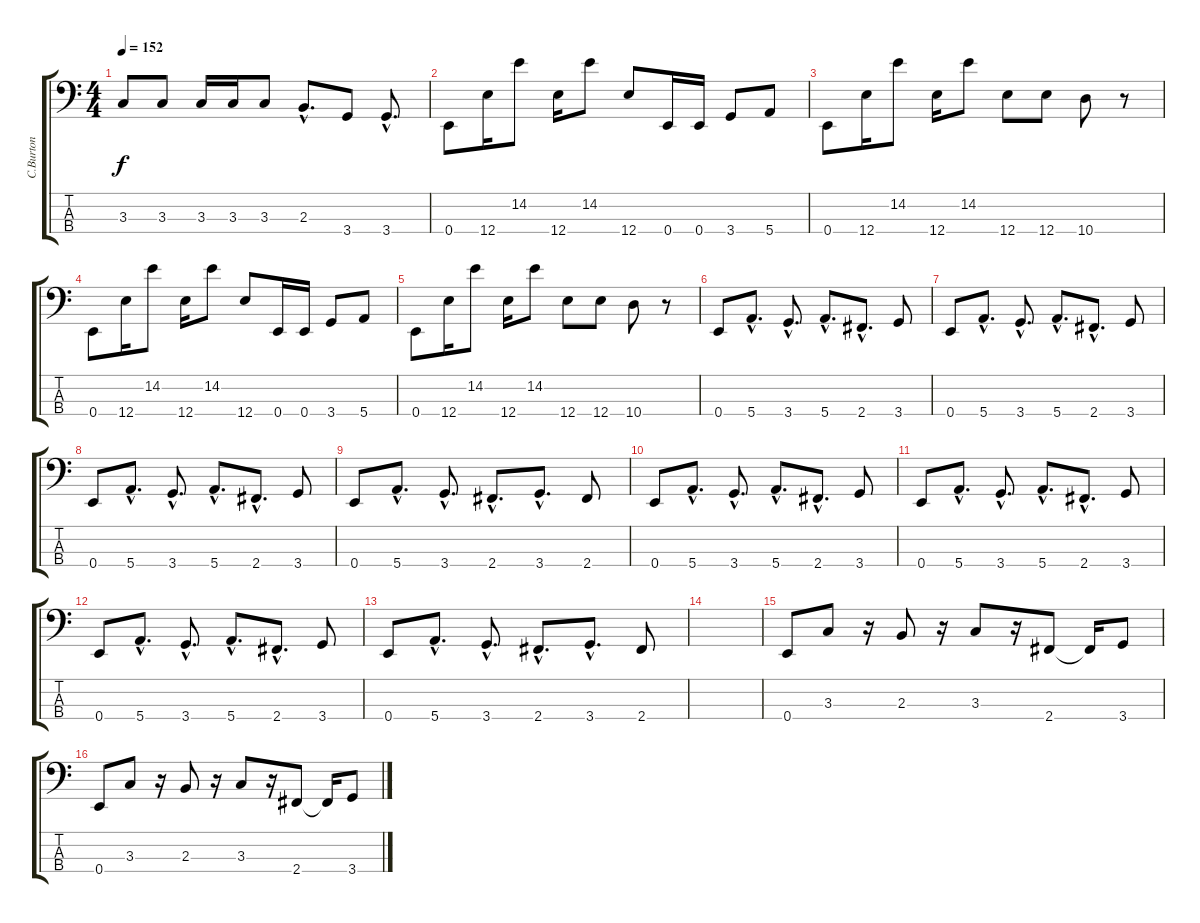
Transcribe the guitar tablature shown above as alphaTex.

\track ("C.Burton" "C.Burton") {instrument electricbassfinger}
\staff {score tabs}
\tuning (G2 D2 A1 E1) {hide}
\ts (4 4)
\tempo 152
\clef f4
\ks c
3.3.8{dy f} 3.3.8 3.3.16 3.3.16 3.3.8 2.3{hac}.8{d} 3.4.8 3.4{hac}.8{d} |
0.4.8 12.4.16 14.2.8 12.4.16 14.2.8 12.4.8 0.4.16 0.4.16 3.4.8 5.4.8 |
0.4.8 12.4.16 14.2.8 12.4.16 14.2.8 12.4.8 12.4.8 10.4.8 r.8 |
0.4.8 12.4.16 14.2.8 12.4.16 14.2.8 12.4.8 0.4.16 0.4.16 3.4.8 5.4.8 |
0.4.8 12.4.16 14.2.8 12.4.16 14.2.8 12.4.8 12.4.8 10.4.8 r.8 |
0.4.8 5.4{hac}.8{d} 3.4{hac}.8{d} 5.4{hac}.8{d} 2.4{hac}.8{d} 3.4.8 |
0.4.8 5.4{hac}.8{d} 3.4{hac}.8{d} 5.4{hac}.8{d} 2.4{hac}.8{d} 3.4.8 |
0.4.8 5.4{hac}.8{d} 3.4{hac}.8{d} 5.4{hac}.8{d} 2.4{hac}.8{d} 3.4.8 |
0.4.8 5.4{hac}.8{d} 3.4{hac}.8{d} 2.4{hac}.8{d} 3.4{hac}.8{d} 2.4.8 |
0.4.8 5.4{hac}.8{d} 3.4{hac}.8{d} 5.4{hac}.8{d} 2.4{hac}.8{d} 3.4.8 |
0.4.8 5.4{hac}.8{d} 3.4{hac}.8{d} 5.4{hac}.8{d} 2.4{hac}.8{d} 3.4.8 |
0.4.8 5.4{hac}.8{d} 3.4{hac}.8{d} 5.4{hac}.8{d} 2.4{hac}.8{d} 3.4.8 |
0.4.8 5.4{hac}.8{d} 3.4{hac}.8{d} 2.4{hac}.8{d} 3.4{hac}.8{d} 2.4.8 |
|
0.4.8 3.3.8 r.16 2.3.8 r.16 3.3.8 r.16 2.4.8 2.4{t}.16 3.4.8 |
0.4.8 3.3.8 r.16 2.3.8 r.16 3.3.8 r.16 2.4.8 2.4{t}.16 3.4.8
